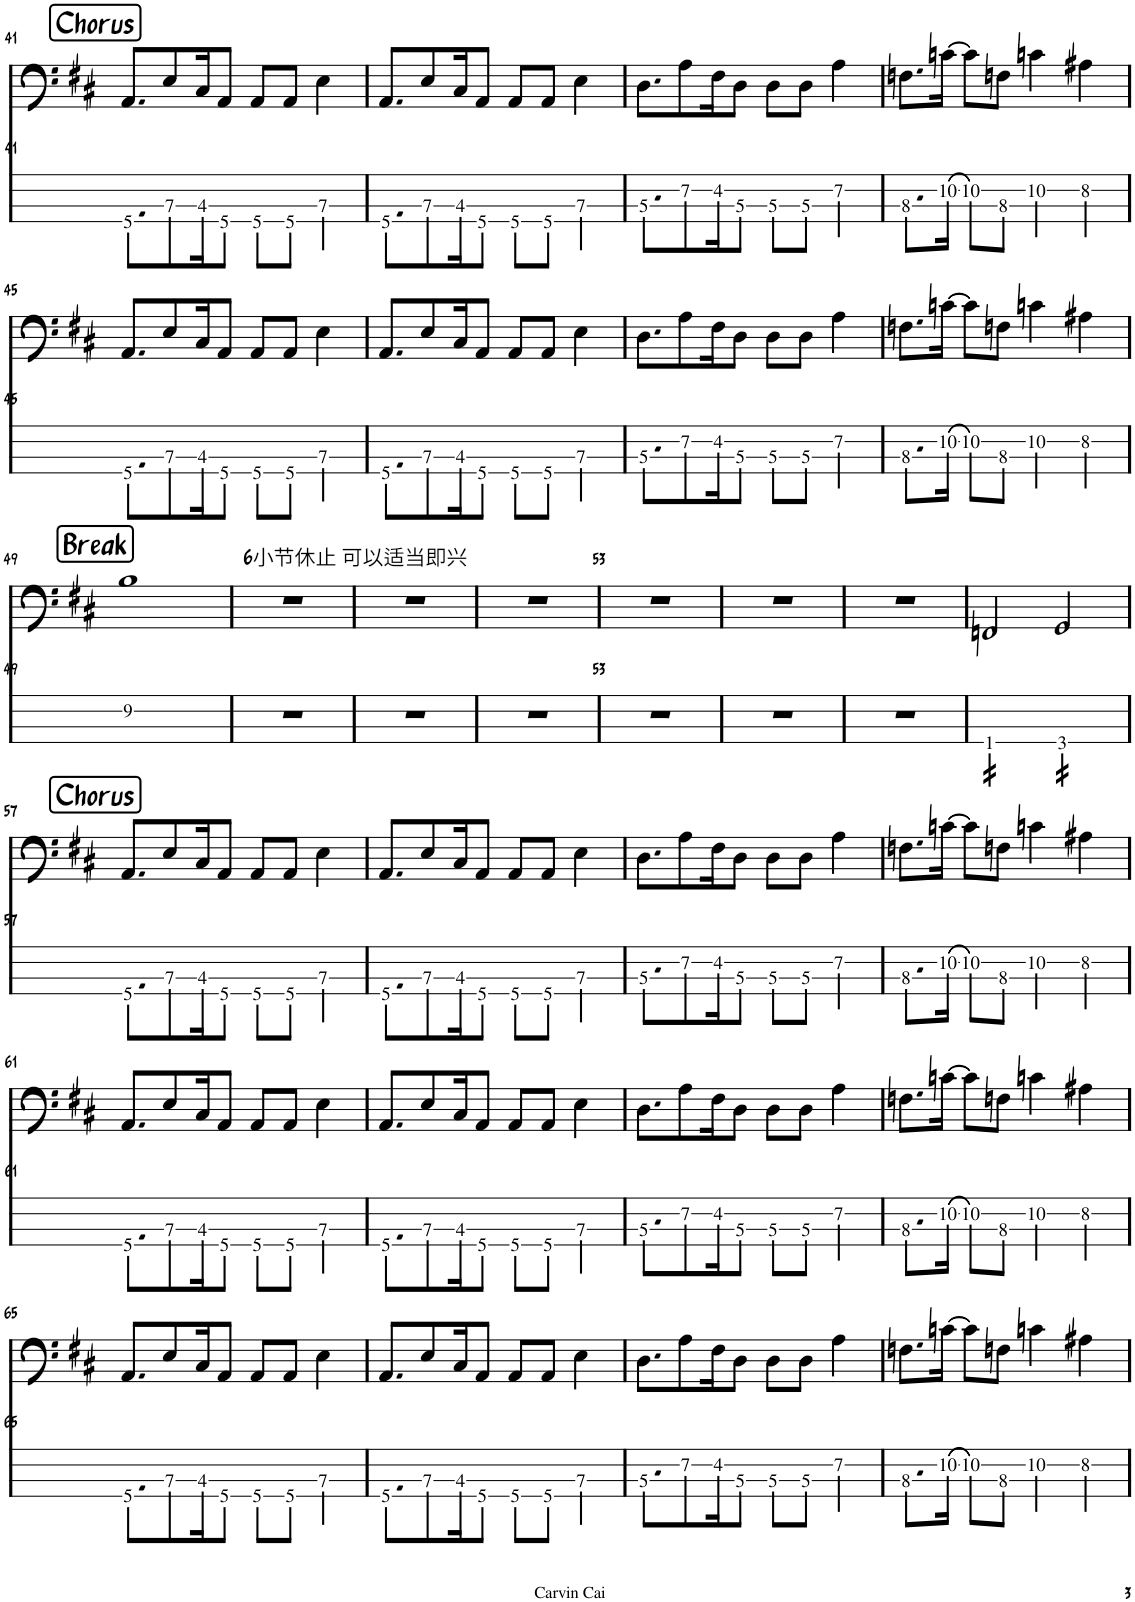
**kern	**kern
*part1	*part1
*staff2	*staff1
*I"电贝斯	*
!!LO:PB:g=z
*	*clefF4
*Trd7c12	*Trd7c12
*k[f#c#]	*k[f#c#]
*M4/4	*M4/4
!!LO:REH:place=s1:a:B:cj:fs=14:t=Chorus
=41	=41
8.AA\L	8.AA/L
8E\	8E/
16C#\K	16C#/K
8AA\J	8AA/J
8AA\L	8AA/L
8AA\J	8AA/J
4E\	4E\
=42	=42
8.AA\L	8.AA/L
8E\	8E/
16C#\K	16C#/K
8AA\J	8AA/J
8AA\L	8AA/L
8AA\J	8AA/J
4E\	4E\
=43	=43
8.D\L	8.D\L
8A\	8A\
16F#\K	16F#\K
8D\J	8D\J
8D\L	8D\L
8D\J	8D\J
4A\	4A\
=44	=44
8.Fn\L	8.Fn\L
[16cn\Jk	[16cn\Jk
8cn\L]	8c\L]
8Fn\J	8Fn\J
4cn\	4cn\
4A#X\	4A#X\
!!LO:LB:g=z
=45	=45
8.AA\L	8.AA/L
8E\	8E/
16C#\K	16C#/K
8AA\J	8AA/J
8AA\L	8AA/L
8AA\J	8AA/J
4E\	4E\
=46	=46
8.AA\L	8.AA/L
8E\	8E/
16C#\K	16C#/K
8AA\J	8AA/J
8AA\L	8AA/L
8AA\J	8AA/J
4E\	4E\
=47	=47
8.D\L	8.D\L
8A\	8A\
16F#\K	16F#\K
8D\J	8D\J
8D\L	8D\L
8D\J	8D\J
4A\	4A\
=48	=48
8.Fn\L	8.Fn\L
[16cn\Jk	[16cn\Jk
8cn\L]	8c\L]
8Fn\J	8Fn\J
4cn\	4cn\
4A#X\	4A#X\
!!LO:LB:g=z
!!LO:REH:place=s1:a:B:cj:fs=14:t=Break
=49	=49
1B	1B
=50	=50
!	!LO:TX:a:t=6小节休止 可以适当即兴
1r	1r
=51	=51
1r	1r
=52	=52
1r	1r
=53	=53
1r	1r
=54	=54
1r	1r
=55	=55
1r	1r
=56	=56
2FFn\	2FFn/
2GG\	2GG/
!!LO:LB:g=z
!!LO:REH:place=s1:a:B:cj:fs=14:t=Chorus
=57	=57
8.AA\L	8.AA/L
8E\	8E/
16C#\K	16C#/K
8AA\J	8AA/J
8AA\L	8AA/L
8AA\J	8AA/J
4E\	4E\
=58	=58
8.AA\L	8.AA/L
8E\	8E/
16C#\K	16C#/K
8AA\J	8AA/J
8AA\L	8AA/L
8AA\J	8AA/J
4E\	4E\
=59	=59
8.D\L	8.D\L
8A\	8A\
16F#\K	16F#\K
8D\J	8D\J
8D\L	8D\L
8D\J	8D\J
4A\	4A\
=60	=60
8.Fn\L	8.Fn\L
[16cn\Jk	[16cn\Jk
8cn\L]	8c\L]
8Fn\J	8Fn\J
4cn\	4cn\
4A#X\	4A#X\
!!LO:LB:g=z
=61	=61
8.AA\L	8.AA/L
8E\	8E/
16C#\K	16C#/K
8AA\J	8AA/J
8AA\L	8AA/L
8AA\J	8AA/J
4E\	4E\
=62	=62
8.AA\L	8.AA/L
8E\	8E/
16C#\K	16C#/K
8AA\J	8AA/J
8AA\L	8AA/L
8AA\J	8AA/J
4E\	4E\
=63	=63
8.D\L	8.D\L
8A\	8A\
16F#\K	16F#\K
8D\J	8D\J
8D\L	8D\L
8D\J	8D\J
4A\	4A\
=64	=64
8.Fn\L	8.Fn\L
[16cn\Jk	[16cn\Jk
8cn\L]	8c\L]
8Fn\J	8Fn\J
4cn\	4cn\
4A#X\	4A#X\
!!LO:LB:g=z
=65	=65
8.AA\L	8.AA/L
8E\	8E/
16C#\K	16C#/K
8AA\J	8AA/J
8AA\L	8AA/L
8AA\J	8AA/J
4E\	4E\
=66	=66
8.AA\L	8.AA/L
8E\	8E/
16C#\K	16C#/K
8AA\J	8AA/J
8AA\L	8AA/L
8AA\J	8AA/J
4E\	4E\
=67	=67
8.D\L	8.D\L
8A\	8A\
16F#\K	16F#\K
8D\J	8D\J
8D\L	8D\L
8D\J	8D\J
4A\	4A\
=68	=68
8.Fn\L	8.Fn\L
[16cn\Jk	[16cn\Jk
8cn\L]	8c\L]
8Fn\J	8Fn\J
4cn\	4cn\
4A#X\	4A#X\
=	=
*-	*-
